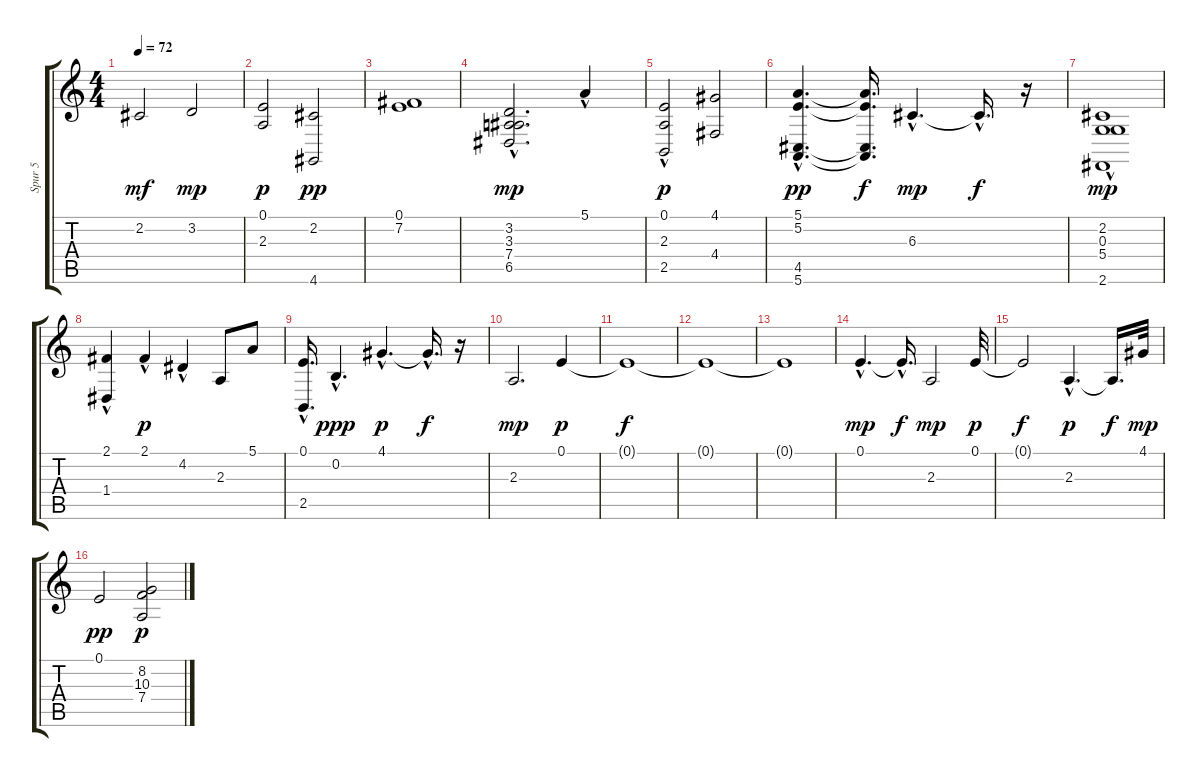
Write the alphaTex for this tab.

\track ("Spur 5" "Spur 5") {instrument stringensemble2}
\staff {score tabs}
\tuning (E4 B3 G3 D3 A2 E2) {hide}
\ts (4 4)
\tempo 72
\clef g2
\ks c
2.2.2{dy mf} 3.2.2{dy mp} |
(0.1 2.3).2{dy p} (2.2 4.6).2{dy pp} |
(0.1 7.2).1 |
(3.2 3.3{hac} 7.4{hac} 6.5).2{d dy mp} 5.1{hac}.4 |
(0.1 2.3{hac} 2.5).2{dy p} (4.1 4.4).2 |
(5.1{hac} 5.2{hac} 4.5{hac} 5.6{hac}).4{d dy pp} (5.1{t} 5.2{t} 4.5{t} 5.6{t}).16{d dy f} 6.3{hac}.4{d dy mp} 6.3{hac t}.16{d dy f} r.16 |
(2.2{hac} 0.3{hac} 5.4 2.6{hac}).1{dy mp} |
(2.1{hac} 1.4).4 2.1{hac}.4{dy p} 4.2{hac}.4 2.3.8 5.1.8 |
(0.1{hac} 2.5{hac}).16{d} 0.2{hac}.4{d dy ppp} 4.1{hac}.4{d dy p} 4.1{hac t}.16{d dy f} r.16 |
2.3.2{d dy mp} 0.1.4{dy p} |
0.1{t}.1{dy f} |
0.1{t}.1 |
0.1{t}.1 |
0.1{hac}.4{d dy mp} 0.1{hac t}.16{d dy f} 2.3.2{dy mp} 0.1.32{dy p} |
0.1{t}.2{dy f} 2.3{hac}.4{d dy p} 2.3{t}.16{d dy f} 4.1.32{dy mp} |
0.1.2{dy pp} (8.2 10.3 7.4).2{dy p}
